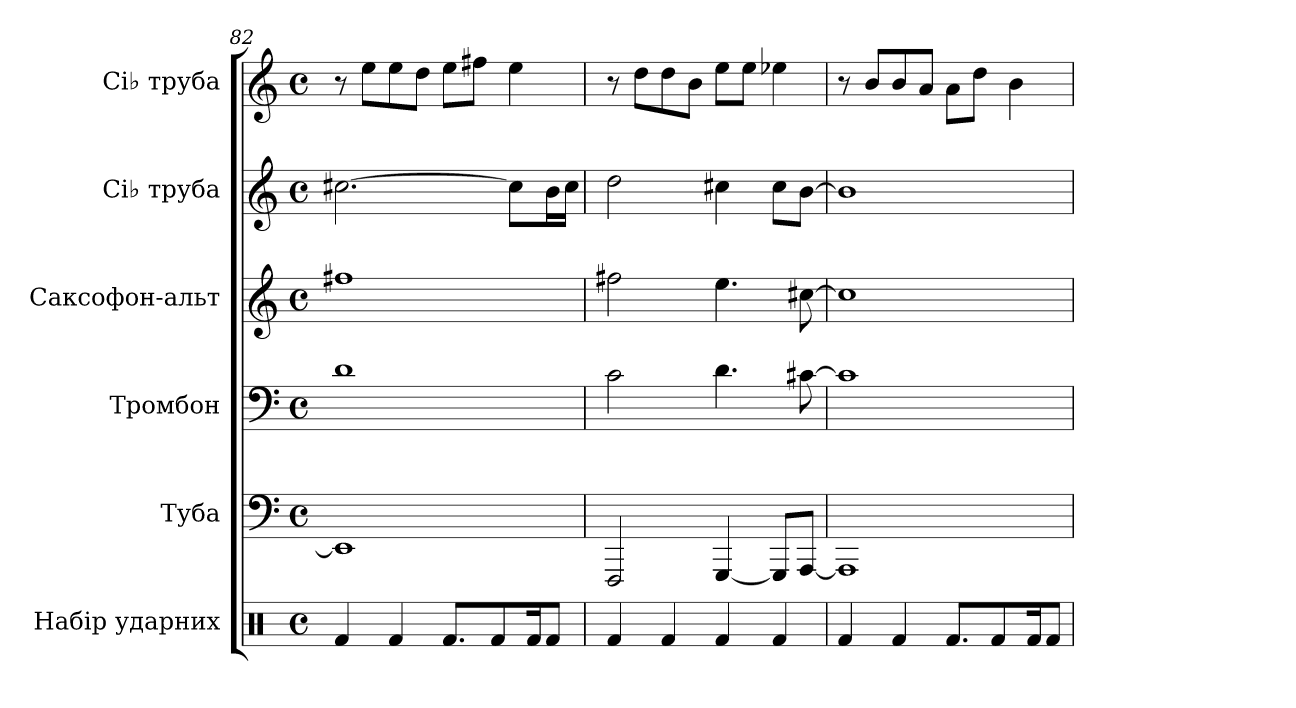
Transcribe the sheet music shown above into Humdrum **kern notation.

**kern	**kern	**kern	**kern	**kern	**kern
*part6	*part5	*part4	*part3	*part2	*part1
*staff6	*staff5	*staff4	*staff3	*staff2	*staff1
*I"Набір ударних	*I"Туба	*I"Тромбон	*I"Саксофон-альт	*I"Сі♭ труба	*I"Сі♭ труба
*clefX	*clefF4	*clefF4	*clefG2	*clefG2	*clefG2
*	*	*	*ITrd5c9	*ITrd1c2	*ITrd1c2
*k[]	*k[]	*k[]	*k[b-e-a-]	*k[b-e-]	*k[b-e-]
*M4/4	*M4/4	*M4/4	*M4/4	*M4/4	*M4/4
*met(c)	*met(c)	*met(c)	*met(c)	*met(c)	*met(c)
=82	=82	=82	=82	=82	=82
4Rf/	1EE]	1d	1an	[2.bn\	8r
.	.	.	.	.	8dd\L
4Rf/	.	.	.	.	8dd\
.	.	.	.	.	8cc\J
8.Rf/L	.	.	.	.	8dd\L
.	.	.	.	.	8een\J
8Rf/	.	.	.	.	.
.	.	.	.	8b\L]	4dd\
16Rf/K	.	.	.	.	.
8Rf/J	.	.	.	16a\L	.
.	.	.	.	16b\JJ	.
=83	=83	=83	=83	=83	=83
4Rf/	2FFF/	2c\	2an\	2cc\	8r
.	.	.	.	.	8cc\L
4Rf/	.	.	.	.	8cc\
.	.	.	.	.	8a\J
4Rf/	[4GGG/	4.d\	4.g\	4bn\	8dd\L
.	.	.	.	.	8dd\J
4Rf/	8GGG/L]	.	.	8b\L	4dd-X\
.	[8AAA/J	[8c#X\	[8en\	[8a\J	.
!!LO:PB:g=z
=84	=84	=84	=84	=84	=84
4Rf/	1AAA]	1c#]	1e]	1a]	8r
.	.	.	.	.	8a/L
4Rf/	.	.	.	.	8a/
.	.	.	.	.	8g/J
8.Rf/L	.	.	.	.	8g\L
.	.	.	.	.	8cc\J
8Rf/	.	.	.	.	.
.	.	.	.	.	4a\
16Rf/K	.	.	.	.	.
8Rf/J	.	.	.	.	.
=	=	=	=	=	=
*-	*-	*-	*-	*-	*-
